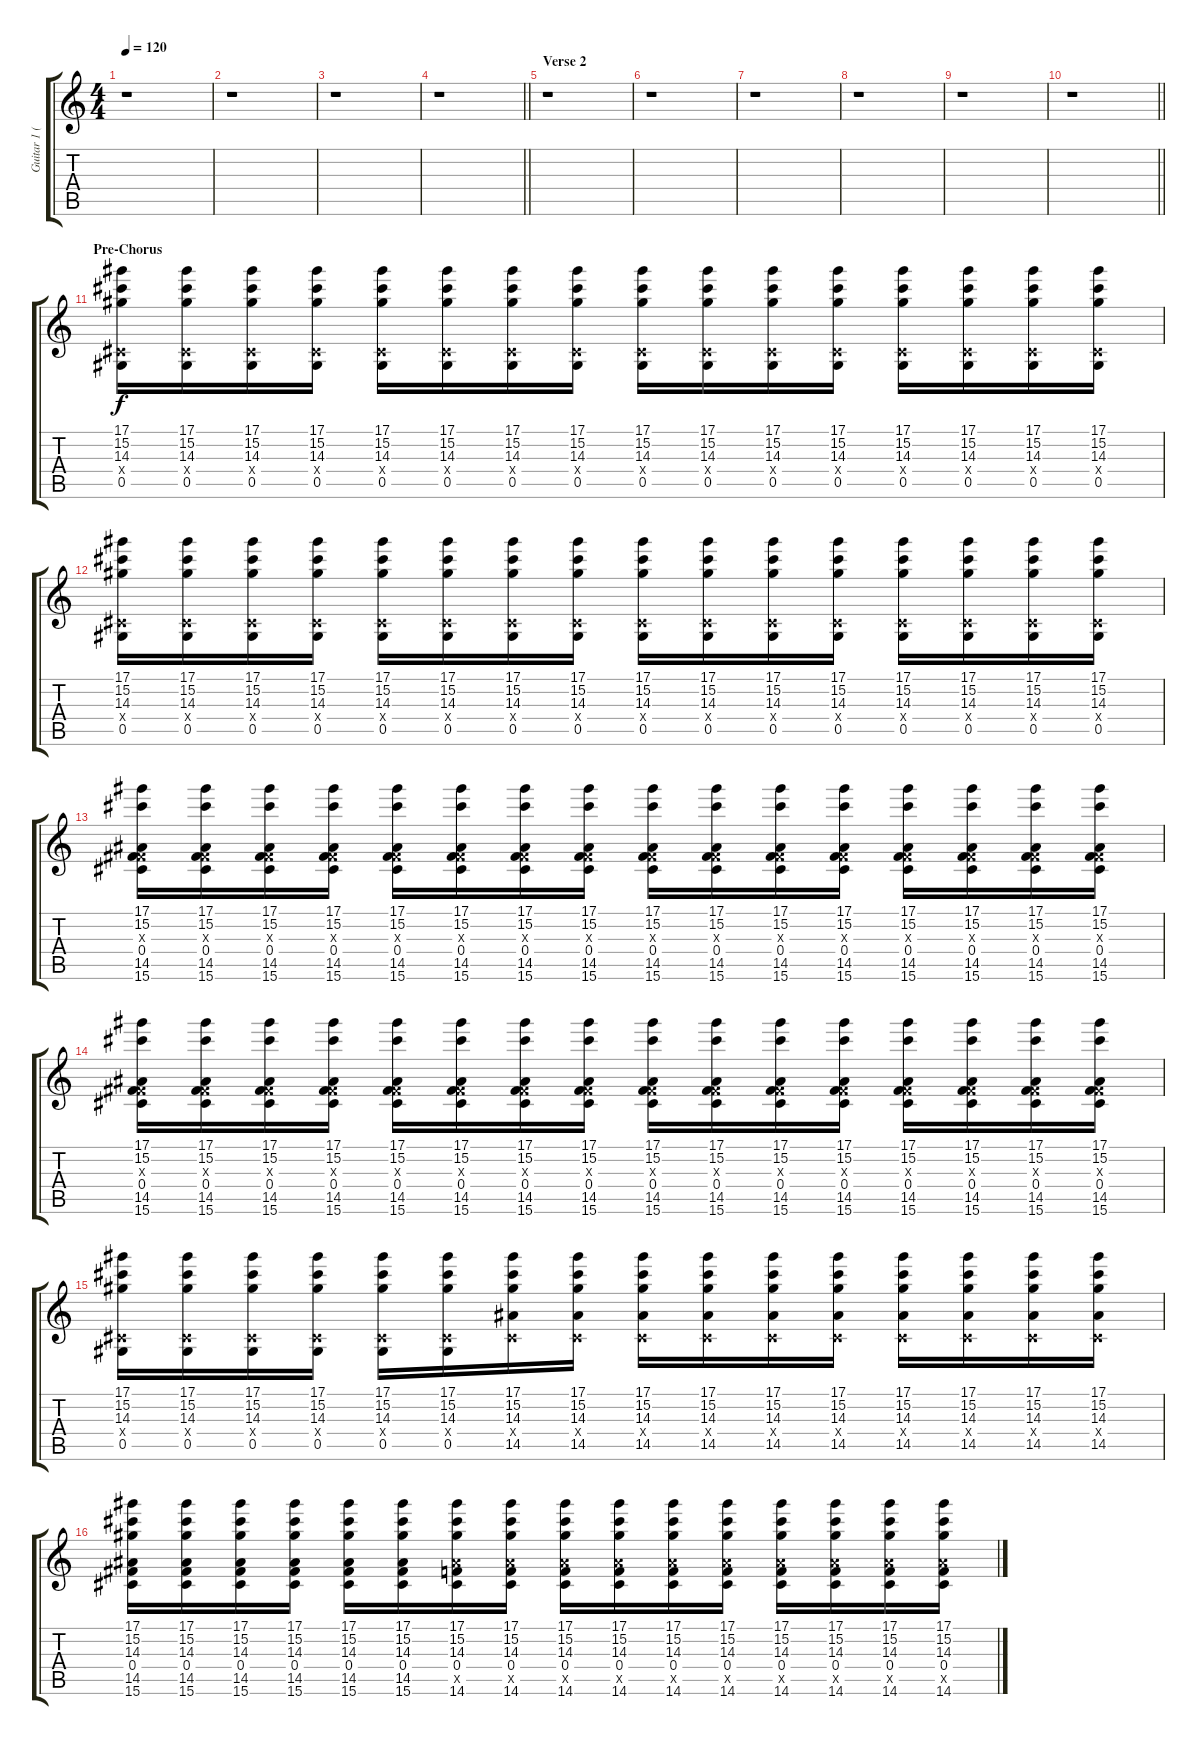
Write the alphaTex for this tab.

\track ("Guitar 1 (Lead)" "Guitar 1 (") {instrument electricguitarclean}
\staff {score tabs}
\tuning (Eb4 Bb3 Gb3 Db3 Ab2 Eb2) {hide}
\ts (4 4)
\tempo 120
\clef g2
\ks c
r.1{dy f} |
r.1 |
r.1 |
\barLineRight lightlight
r.1 |
\section ("" "Verse 2")
r.1 |
r.1 |
r.1 |
r.1 |
r.1 |
\barLineRight lightlight
r.1 |
\section ("" "Pre-Chorus")
(17.1 15.2 14.3 0.4{x} 0.5).16 (17.1 15.2 14.3 0.4{x} 0.5).16 (17.1 15.2 14.3 0.4{x} 0.5).16 (17.1 15.2 14.3 0.4{x} 0.5).16 (17.1 15.2 14.3 0.4{x} 0.5).16 (17.1 15.2 14.3 0.4{x} 0.5).16 (17.1 15.2 14.3 0.4{x} 0.5).16 (17.1 15.2 14.3 0.4{x} 0.5).16 (17.1 15.2 14.3 0.4{x} 0.5).16 (17.1 15.2 14.3 0.4{x} 0.5).16 (17.1 15.2 14.3 0.4{x} 0.5).16 (17.1 15.2 14.3 0.4{x} 0.5).16 (17.1 15.2 14.3 0.4{x} 0.5).16 (17.1 15.2 14.3 0.4{x} 0.5).16 (17.1 15.2 14.3 0.4{x} 0.5).16 (17.1 15.2 14.3 0.4{x} 0.5).16 |
(17.1 15.2 14.3 0.4{x} 0.5).16 (17.1 15.2 14.3 0.4{x} 0.5).16 (17.1 15.2 14.3 0.4{x} 0.5).16 (17.1 15.2 14.3 0.4{x} 0.5).16 (17.1 15.2 14.3 0.4{x} 0.5).16 (17.1 15.2 14.3 0.4{x} 0.5).16 (17.1 15.2 14.3 0.4{x} 0.5).16 (17.1 15.2 14.3 0.4{x} 0.5).16 (17.1 15.2 14.3 0.4{x} 0.5).16 (17.1 15.2 14.3 0.4{x} 0.5).16 (17.1 15.2 14.3 0.4{x} 0.5).16 (17.1 15.2 14.3 0.4{x} 0.5).16 (17.1 15.2 14.3 0.4{x} 0.5).16 (17.1 15.2 14.3 0.4{x} 0.5).16 (17.1 15.2 14.3 0.4{x} 0.5).16 (17.1 15.2 14.3 0.4{x} 0.5).16 |
(17.1 15.2 0.3{x} 0.4 14.5 15.6).16 (17.1 15.2 0.3{x} 0.4 14.5 15.6).16 (17.1 15.2 0.3{x} 0.4 14.5 15.6).16 (17.1 15.2 0.3{x} 0.4 14.5 15.6).16 (17.1 15.2 0.3{x} 0.4 14.5 15.6).16 (17.1 15.2 0.3{x} 0.4 14.5 15.6).16 (17.1 15.2 0.3{x} 0.4 14.5 15.6).16 (17.1 15.2 0.3{x} 0.4 14.5 15.6).16 (17.1 15.2 0.3{x} 0.4 14.5 15.6).16 (17.1 15.2 0.3{x} 0.4 14.5 15.6).16 (17.1 15.2 0.3{x} 0.4 14.5 15.6).16 (17.1 15.2 0.3{x} 0.4 14.5 15.6).16 (17.1 15.2 0.3{x} 0.4 14.5 15.6).16 (17.1 15.2 0.3{x} 0.4 14.5 15.6).16 (17.1 15.2 0.3{x} 0.4 14.5 15.6).16 (17.1 15.2 0.3{x} 0.4 14.5 15.6).16 |
(17.1 15.2 0.3{x} 0.4 14.5 15.6).16 (17.1 15.2 0.3{x} 0.4 14.5 15.6).16 (17.1 15.2 0.3{x} 0.4 14.5 15.6).16 (17.1 15.2 0.3{x} 0.4 14.5 15.6).16 (17.1 15.2 0.3{x} 0.4 14.5 15.6).16 (17.1 15.2 0.3{x} 0.4 14.5 15.6).16 (17.1 15.2 0.3{x} 0.4 14.5 15.6).16 (17.1 15.2 0.3{x} 0.4 14.5 15.6).16 (17.1 15.2 0.3{x} 0.4 14.5 15.6).16 (17.1 15.2 0.3{x} 0.4 14.5 15.6).16 (17.1 15.2 0.3{x} 0.4 14.5 15.6).16 (17.1 15.2 0.3{x} 0.4 14.5 15.6).16 (17.1 15.2 0.3{x} 0.4 14.5 15.6).16 (17.1 15.2 0.3{x} 0.4 14.5 15.6).16 (17.1 15.2 0.3{x} 0.4 14.5 15.6).16 (17.1 15.2 0.3{x} 0.4 14.5 15.6).16 |
(17.1 15.2 14.3 0.4{x} 0.5).16 (17.1 15.2 14.3 0.4{x} 0.5).16 (17.1 15.2 14.3 0.4{x} 0.5).16 (17.1 15.2 14.3 0.4{x} 0.5).16 (17.1 15.2 14.3 0.4{x} 0.5).16 (17.1 15.2 14.3 0.4{x} 0.5).16 (17.1 15.2 14.3 0.4{x} 14.5).16 (17.1 15.2 14.3 0.4{x} 14.5).16 (17.1 15.2 14.3 0.4{x} 14.5).16 (17.1 15.2 14.3 0.4{x} 14.5).16 (17.1 15.2 14.3 0.4{x} 14.5).16 (17.1 15.2 14.3 0.4{x} 14.5).16 (17.1 15.2 14.3 0.4{x} 14.5).16 (17.1 15.2 14.3 0.4{x} 14.5).16 (17.1 15.2 14.3 0.4{x} 14.5).16 (17.1 15.2 14.3 0.4{x} 14.5).16 |
(17.1 15.2 14.3 0.4 14.5 15.6).16 (17.1 15.2 14.3 0.4 14.5 15.6).16 (17.1 15.2 14.3 0.4 14.5 15.6).16 (17.1 15.2 14.3 0.4 14.5 15.6).16 (17.1 15.2 14.3 0.4 14.5 15.6).16 (17.1 15.2 14.3 0.4 14.5 15.6).16 (17.1 15.2 14.3 0.4 14.5{x} 14.6).16 (17.1 15.2 14.3 0.4 14.5{x} 14.6).16 (17.1 15.2 14.3 0.4 14.5{x} 14.6).16 (17.1 15.2 14.3 0.4 14.5{x} 14.6).16 (17.1 15.2 14.3 0.4 14.5{x} 14.6).16 (17.1 15.2 14.3 0.4 14.5{x} 14.6).16 (17.1 15.2 14.3 0.4 14.5{x} 14.6).16 (17.1 15.2 14.3 0.4 14.5{x} 14.6).16 (17.1 15.2 14.3 0.4 14.5{x} 14.6).16 (17.1 15.2 14.3 0.4 14.5{x} 14.6).16
